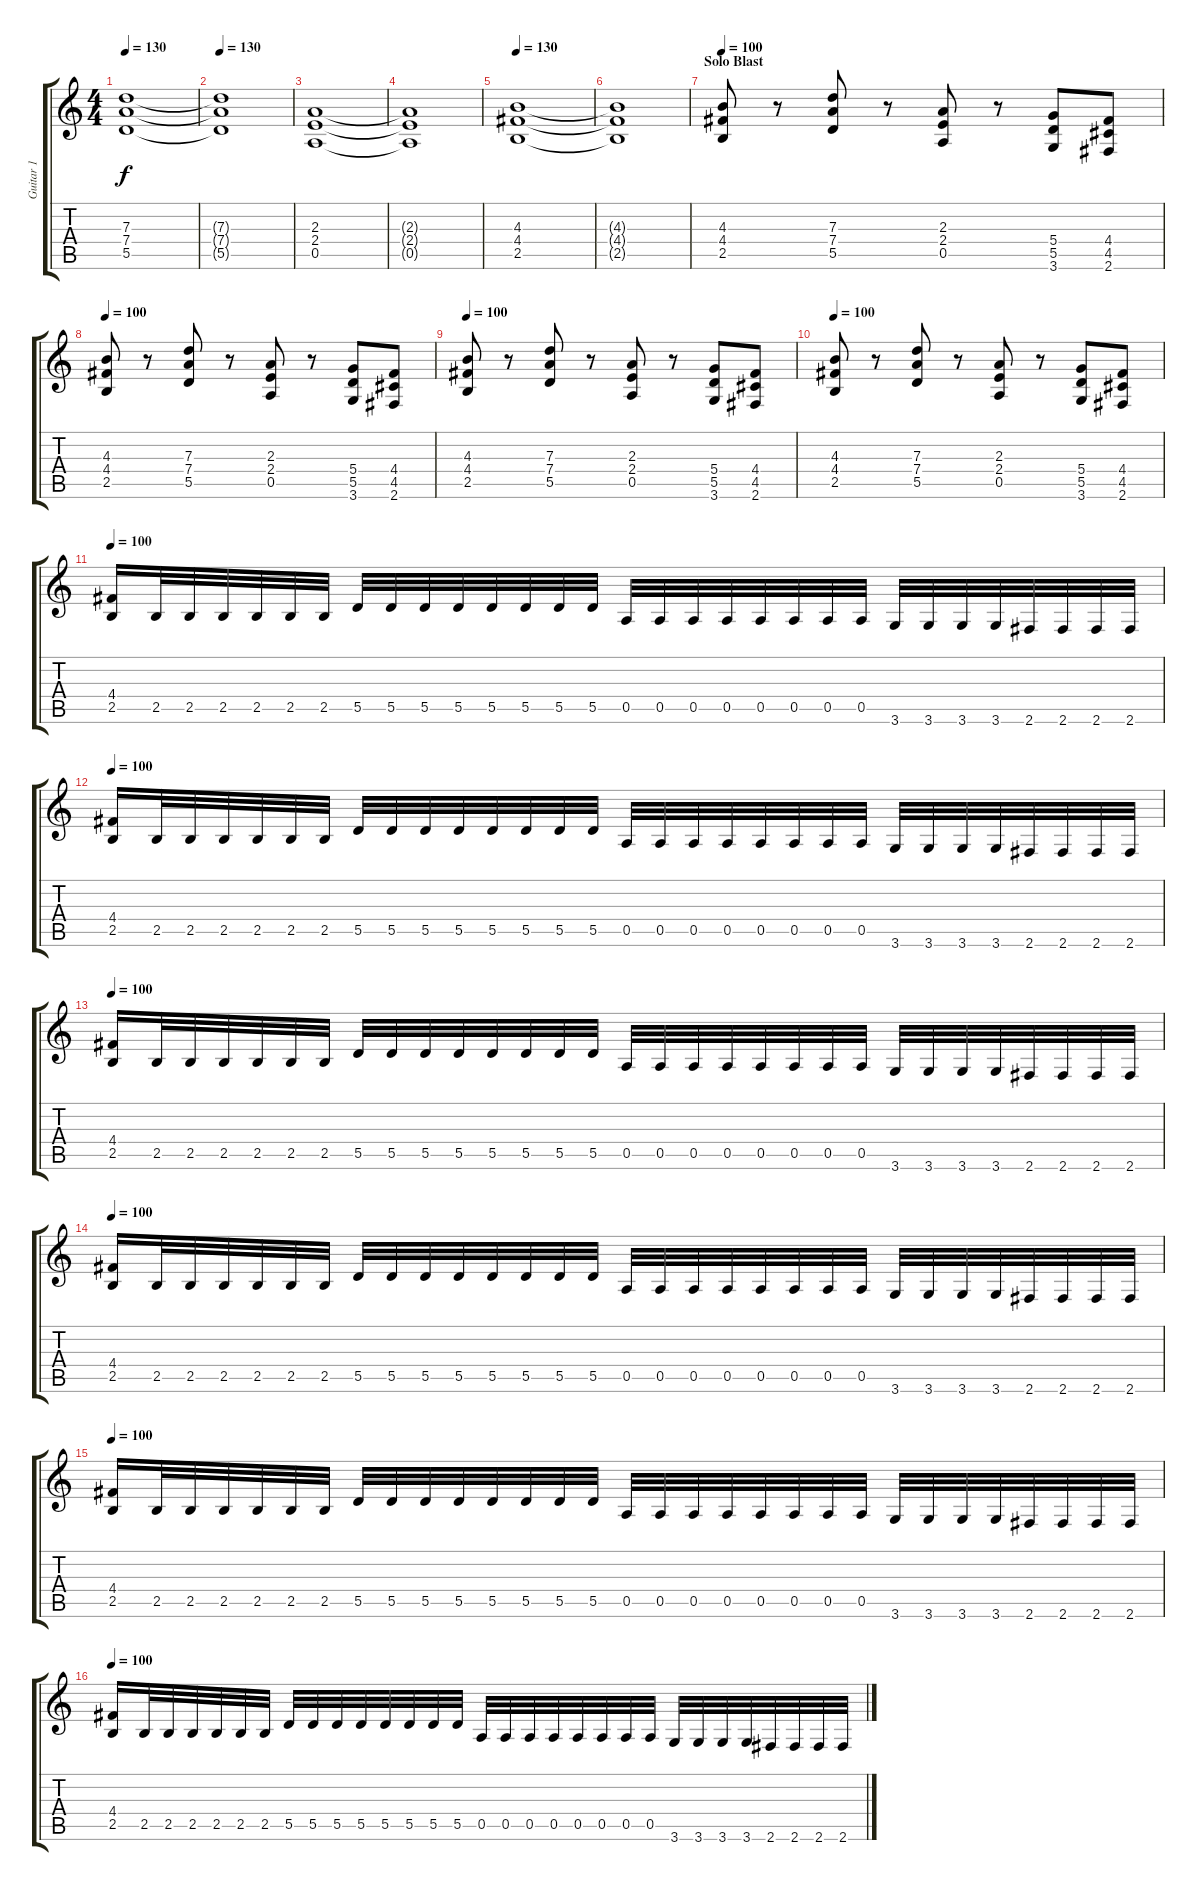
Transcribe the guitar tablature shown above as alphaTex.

\track ("Guitar 1" "Guitar 1") {instrument overdrivenguitar}
\staff {score tabs}
\tuning (E4 B3 G3 D3 A2 E2) {hide}
\ts (4 4)
\tempo 130
\clef g2
\ks c
(7.3 7.4 5.5).1{dy f} |
\tempo 130
(7.3{t} 7.4{t} 5.5{t}).1 |
(2.3 2.4 0.5).1 |
(2.3{t} 2.4{t} 0.5{t}).1 |
\tempo 130
(4.3 4.4 2.5).1 |
(4.3{t} 4.4{t} 2.5{t}).1 |
\section ("" "Solo Blast")
\tempo 100
(4.3 4.4 2.5).8 r.8 (7.3 7.4 5.5).8 r.8 (2.3 2.4 0.5).8 r.8 (5.4 5.5 3.6).8 (4.4 4.5 2.6).8 |
\tempo 100
(4.3 4.4 2.5).8 r.8 (7.3 7.4 5.5).8 r.8 (2.3 2.4 0.5).8 r.8 (5.4 5.5 3.6).8 (4.4 4.5 2.6).8 |
\tempo 100
(4.3 4.4 2.5).8 r.8 (7.3 7.4 5.5).8 r.8 (2.3 2.4 0.5).8 r.8 (5.4 5.5 3.6).8 (4.4 4.5 2.6).8 |
\tempo 100
(4.3 4.4 2.5).8 r.8 (7.3 7.4 5.5).8 r.8 (2.3 2.4 0.5).8 r.8 (5.4 5.5 3.6).8 (4.4 4.5 2.6).8 |
\section ("" "")
\tempo 100
(4.4 2.5).16 2.5.32 2.5.32 2.5.32 2.5.32 2.5.32 2.5.32 5.5.32 5.5.32 5.5.32 5.5.32 5.5.32 5.5.32 5.5.32 5.5.32 0.5.32 0.5.32 0.5.32 0.5.32 0.5.32 0.5.32 0.5.32 0.5.32 3.6.32 3.6.32 3.6.32 3.6.32 2.6.32 2.6.32 2.6.32 2.6.32 |
\tempo 100
(4.4 2.5).16 2.5.32 2.5.32 2.5.32 2.5.32 2.5.32 2.5.32 5.5.32 5.5.32 5.5.32 5.5.32 5.5.32 5.5.32 5.5.32 5.5.32 0.5.32 0.5.32 0.5.32 0.5.32 0.5.32 0.5.32 0.5.32 0.5.32 3.6.32 3.6.32 3.6.32 3.6.32 2.6.32 2.6.32 2.6.32 2.6.32 |
\tempo 100
(4.4 2.5).16 2.5.32 2.5.32 2.5.32 2.5.32 2.5.32 2.5.32 5.5.32 5.5.32 5.5.32 5.5.32 5.5.32 5.5.32 5.5.32 5.5.32 0.5.32 0.5.32 0.5.32 0.5.32 0.5.32 0.5.32 0.5.32 0.5.32 3.6.32 3.6.32 3.6.32 3.6.32 2.6.32 2.6.32 2.6.32 2.6.32 |
\tempo 100
(4.4 2.5).16 2.5.32 2.5.32 2.5.32 2.5.32 2.5.32 2.5.32 5.5.32 5.5.32 5.5.32 5.5.32 5.5.32 5.5.32 5.5.32 5.5.32 0.5.32 0.5.32 0.5.32 0.5.32 0.5.32 0.5.32 0.5.32 0.5.32 3.6.32 3.6.32 3.6.32 3.6.32 2.6.32 2.6.32 2.6.32 2.6.32 |
\section ("" "")
\tempo 100
(4.4 2.5).16 2.5.32 2.5.32 2.5.32 2.5.32 2.5.32 2.5.32 5.5.32 5.5.32 5.5.32 5.5.32 5.5.32 5.5.32 5.5.32 5.5.32 0.5.32 0.5.32 0.5.32 0.5.32 0.5.32 0.5.32 0.5.32 0.5.32 3.6.32 3.6.32 3.6.32 3.6.32 2.6.32 2.6.32 2.6.32 2.6.32 |
\tempo 100
(4.4 2.5).16 2.5.32 2.5.32 2.5.32 2.5.32 2.5.32 2.5.32 5.5.32 5.5.32 5.5.32 5.5.32 5.5.32 5.5.32 5.5.32 5.5.32 0.5.32 0.5.32 0.5.32 0.5.32 0.5.32 0.5.32 0.5.32 0.5.32 3.6.32 3.6.32 3.6.32 3.6.32 2.6.32 2.6.32 2.6.32 2.6.32
